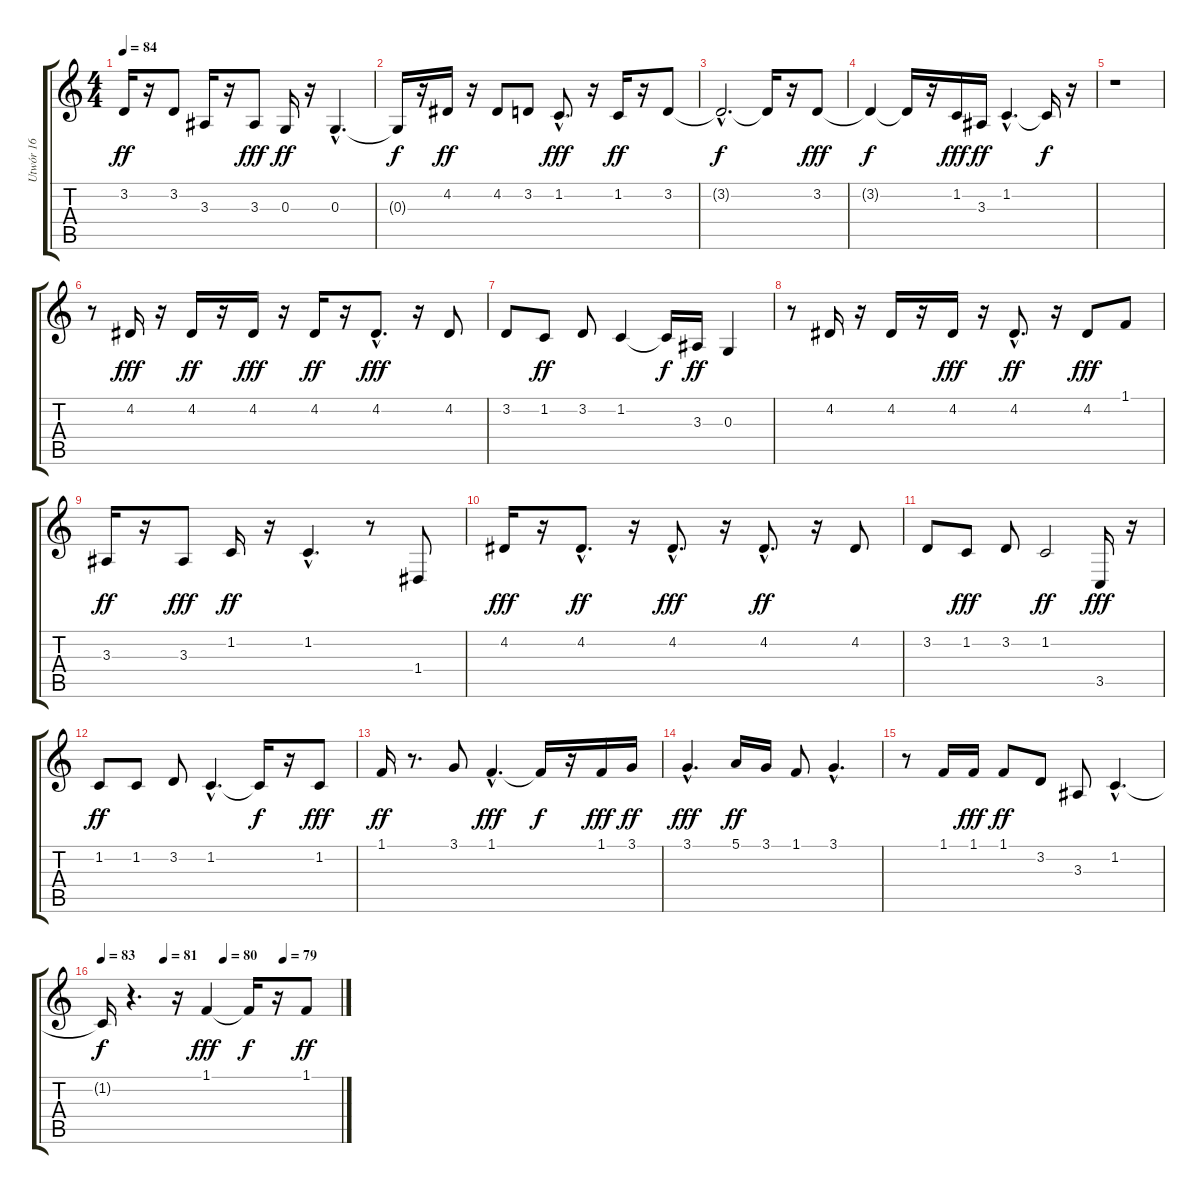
\track ("Utwór 16" "Utwór 16") {instrument altosax}
\staff {score tabs}
\tuning (E4 B3 G3 D3 A2 E2) {hide}
\ts (4 4)
\tempo 84
\clef g2
\ks c
3.2.16{dy ff} r.16 3.2.8 3.3.16 r.16 3.3.8{dy fff} 0.3.16{dy ff} r.16 0.3{hac}.4{d} |
0.3{t}.16{dy f} r.16 4.2.16{dy ff} r.16 4.2.8 3.2.8 1.2{hac}.8{d dy fff} r.16 1.2.16{dy ff} r.16 3.2.8 |
3.2{hac t}.2{d dy f} 3.2{t}.16 r.16 3.2.8{dy fff} |
3.2{t}.4{dy f} 3.2{t}.16 r.16 1.2.16{dy fff} 3.3.16{dy ff} 1.2{hac}.4{d} 1.2{t}.16{dy f} r.16 |
r.1 |
r.8 4.2.16{dy fff} r.16 4.2.16{dy ff} r.16 4.2.16{dy fff} r.16 4.2.16{dy ff} r.16 4.2{hac}.8{d dy fff} r.16 4.2.8 |
3.2.8 1.2.8{dy ff} 3.2.8 1.2.4 1.2{t}.16{dy f} 3.3.16{dy ff} 0.3.4 |
r.8 4.2.16 r.16 4.2.16 r.16 4.2.16{dy fff} r.16 4.2{hac}.8{d dy ff} r.16 4.2.8{dy fff} 1.1.8 |
3.3.16{dy ff} r.16 3.3.8{dy fff} 1.2.16{dy ff} r.16 1.2{hac}.4{d} r.8 1.4.8 |
4.2.16{dy fff} r.16 4.2{hac}.8{d dy ff} r.16 4.2{hac}.8{d dy fff} r.16 4.2{hac}.8{d dy ff} r.16 4.2.8 |
3.2.8 1.2.8{dy fff} 3.2.8 1.2.2{dy ff} 3.5.16{dy fff} r.16 |
1.2.8{dy ff} 1.2.8 3.2.8 1.2{hac}.4{d} 1.2{t}.16{dy f} r.16 1.2.8{dy fff} |
1.1.16{dy ff} r.8{d} 3.1.8 1.1{hac}.4{d dy fff} 1.1{t}.16{dy f} r.16 1.1.16{dy fff} 3.1.16{dy ff} |
3.1{hac}.4{d dy fff} 5.1.16{dy ff} 3.1.16 1.1.8 3.1{hac}.4{d} |
r.8 1.1.16 1.1.16{dy fff} 1.1.8{dy ff} 3.2.8 3.3.8 1.2{hac}.4{d} |
\tempo 83
\tempo (81 0.2604166666666667)
\tempo (80 0.5104166666666666)
\tempo (79 0.7604166666666666)
1.2{t}.16{dy f} r.4{d} r.16 1.1.4{dy fff} 1.1{t}.16{dy f} r.16 1.1.8{dy ff}
